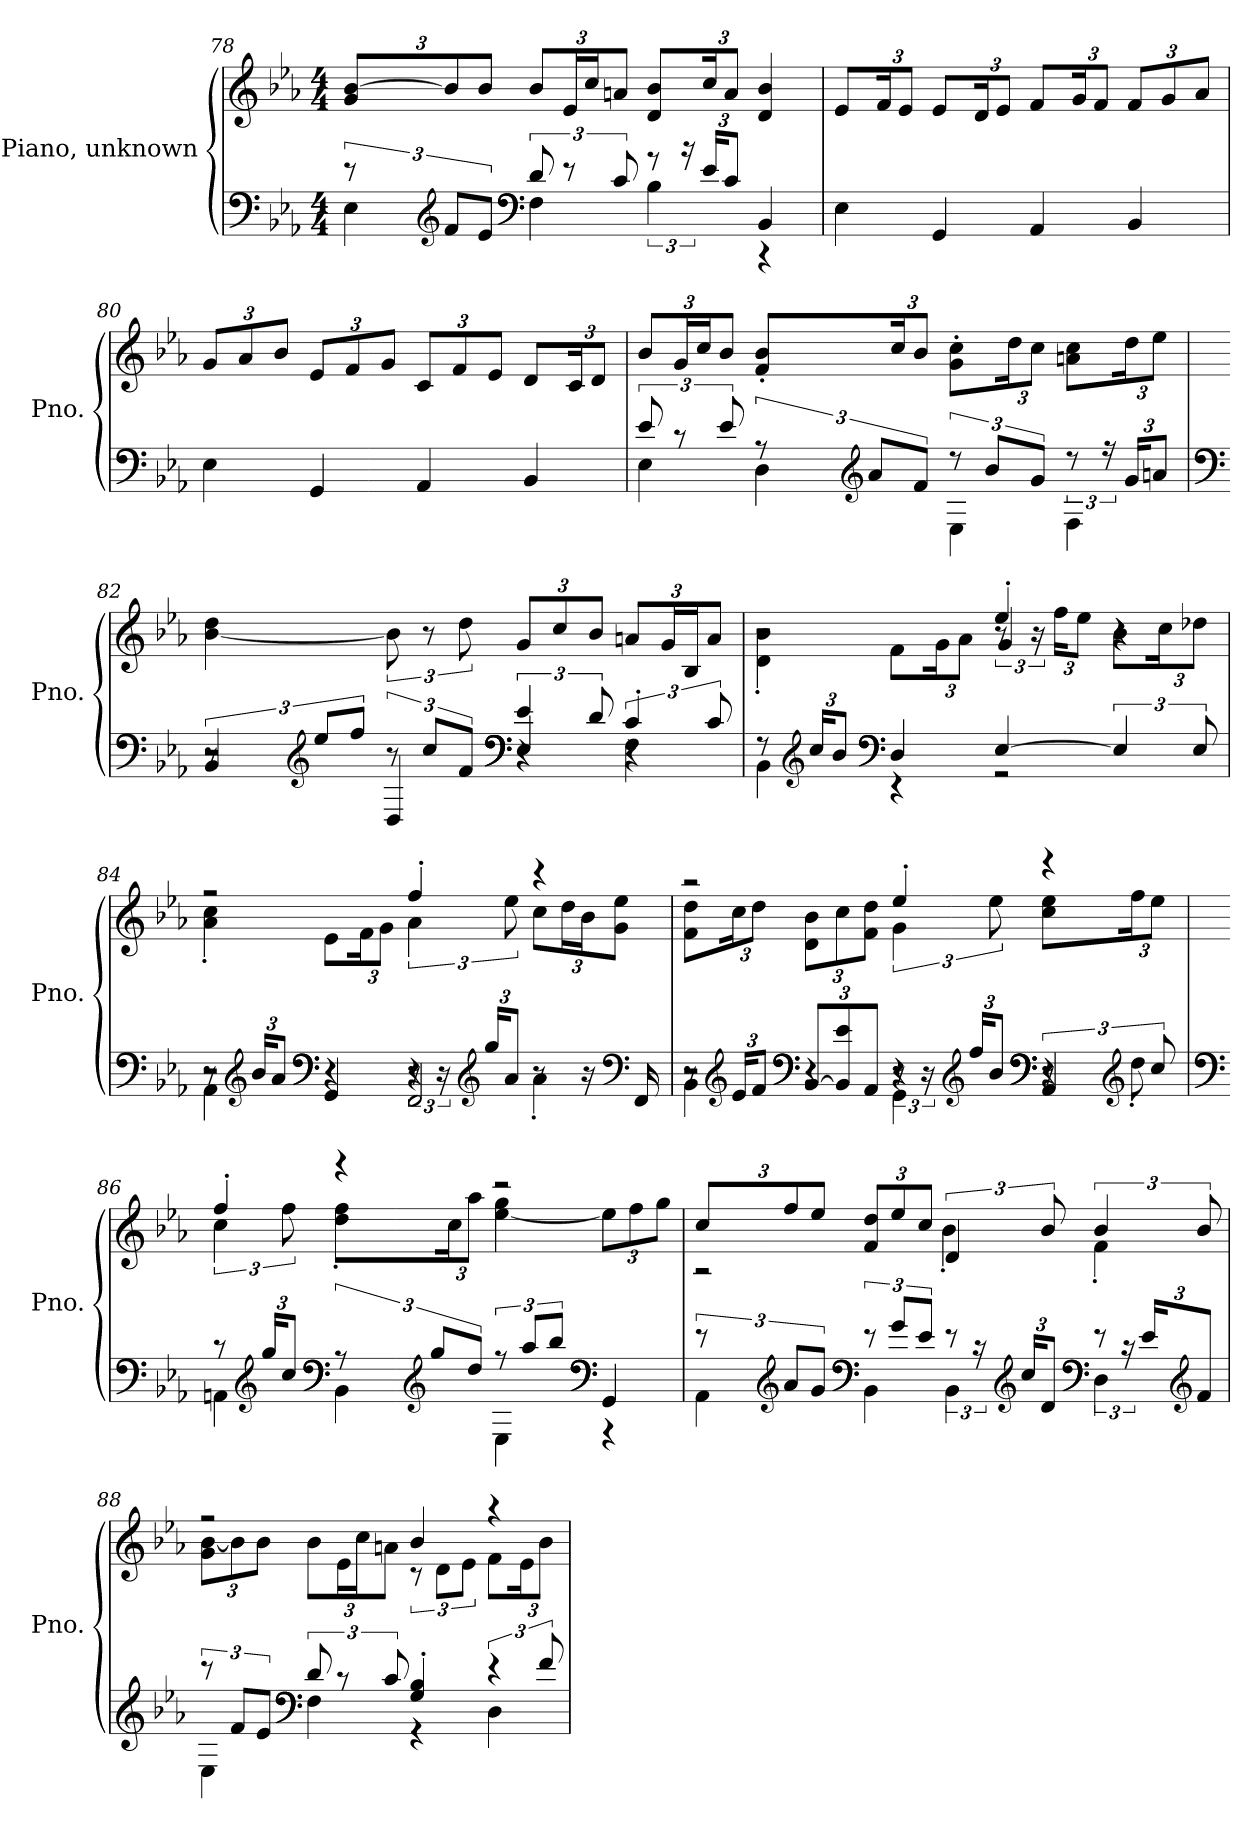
**kern	**kern
*part1	*part1
*staff2	*staff1
*I"Piano, unknown	*
*I'Pno.	*
*clefF4	*clefG2
*k[b-e-a-]	*k[b-e-a-]
*M4/4	*M4/4
=78	=78
*^	*
*	*	*Xbrackettup
12r	4E-\	12g/ [12b-/L
*clefG2	*	*
12f/L	.	12b-/]
12e-/J	.	12b-/J
*clefF4	*	*
12d/	4F\	12b-/L
12r	.	24e-/L
.	.	24cc/J
12c/	.	12an/J
12r	4B-\	8d/ 8b-/L
24r	.	.
24e-/KL	.	24cc/K
12c/J	.	12a/J
4BB-/	4r	4d/ 4b-/
*v	*v	*
!!LO:LB:g=z
=79	=79
4E-\	8e-/L
.	24f/K
.	12e-/J
4GG/	8e-/L
.	24d/K
.	12e-/J
4AA-/	8f/L
.	24g/K
.	12f/J
4BB-/	12f/L
.	12g/
.	12a-/J
=80	=80
4E-\	12g/L
.	12a-/
.	12b-/J
4GG/	12e-/L
.	12f/
.	12g/J
4AA-/	12c/L
.	12f/
.	12e-/J
4BB-/	8d/L
.	24c/K
.	12d/J
=81	=81
*^	*
12e-/	4E-\	12b-/L
12r	.	24g/L
.	.	24cc/J
12e-/	.	12b-/J
12r	4D\	8f/' 8b-/'L
*clefG2	*	*
12a-/L	.	.
.	.	24cc/K
12f/J	.	12b-/J
12r	4E-\	8g\' 8cc\'L
12b-/L	.	.
.	.	24dd\K
12g/J	.	12cc\J
12r	4F\	8an\ 8cc\L
24r	.	.
24g/KL	.	24dd\K
12an/J	.	12ee-\J
*v	*v	*
!!LO:LB:g=z
=82	=82
*clefF4	*
*^	*
*	*^	*
12r	2r	4BB-/	[4b-\ 4dd\
*clefG2	*	*	*
12ee-/L	.	.	.
12ff/J	.	.	.
*	*	*	*brackettup
12r	.	4D/	12b-\]
12cc/L	.	.	12r
12f/J	.	.	12dd\
*clefF4	*	*	*
*	*	*	*Xbrackettup
6e-/	4r	4E-/	12g/L
.	.	.	12cc/
12d/	.	.	12b-/J
6r	4F\	4c'/	12an/L
.	.	.	24g/L
.	.	.	24B-/J
12c/	.	.	12a/J
*	*v	*v	*
=83	=83	=83
*	*	*^
*	*	*	*^
8r	4BB-\	2r	4d\' 4b-\'	2r
*clefG2	*	*	*	*
*Xbrackettup	*	*	*	*
24cc/KL	.	.	.	.
12b-/J	.	.	.	.
*clefF4	*	*	*	*
4D/	4r	.	8f\L	.
.	.	.	24g\K	.
.	.	.	12a-\J	.
*	*	*	*brackettup	*
[4E-/	2r	4ee-'/	12r	4g/
.	.	.	24r	.
.	.	.	24ff\KL	.
.	.	.	12ee-\J	.
*brackettup	*	*	*	*
6E-/]	.	4r	8b-\L	4r
*	*	*	*Xbrackettup	*
.	.	.	24cc\K	.
12E-/	.	.	12dd-X\J	.
*	*	*	*v	*v
!!LO:PB:g=z
=84	=84	=84	=84
*	*^	*	*
8r	4AA-\	2r	2r	4a-\' 4cc\'
*clefG2	*	*	*	*
*Xbrackettup	*	*	*	*
24b-/KL	.	.	.	.
12a-/J	.	.	.	.
*clefF4	*	*	*	*
4GG/	4r	.	.	8e-\L
.	.	.	.	24f\K
.	.	.	.	12g\J
*brackettup	*	*	*	*brackettup
12r	4r	2FF/	4ff'/	6a-\
24r	.	.	.	.
*clefG2	*	*	*	*
24gg/KL	.	.	.	.
12a-/J	.	.	.	12ee-\
*	*	*	*	*Xbrackettup
8r	4a-'\	.	4r	12cc\L
.	.	.	.	24dd\L
16r	.	.	.	24b-\J
.	.	.	.	12g\ 12ee-\J
*clefF4	*	*	*	*
16FF/	.	.	.	.
=85	=85	=85	=85	=85
8r	4BB-\	2r	2r	8f\ 8dd\L
*clefG2	*	*	*	*
*Xbrackettup	*	*	*	*
24e-/KL	.	.	.	24cc\K
12f/J	.	.	.	12dd\J
*clefF4	*	*	*	*
[12BB-/L	4r	.	.	12d\ 12b-\L
12BB-/] 12e-/	.	.	.	12cc\
12AA-/J	.	.	.	12f\ 12dd\J
*brackettup	*	*	*	*brackettup
12r	4GG\	4r	4ee-'/	6g\
24r	.	.	.	.
*clefG2	*	*	*	*
24ff/KL	.	.	.	.
12b-/J	.	.	.	12ee-\
*clefF4	*	*	*	*
6r	8r	4AA-/	4r	8cc\ 8ee-\L
*clefG2	*	*	*	*
*	*	*	*	*Xbrackettup
.	8dd'\	.	.	24ff\K
12cc/	.	.	.	12ee-\J
*v	*v	*v	*	*
!!LO:LB:g=z	!!
=86	=86	=86
*clefF4	*	*
*^	*	*
*	*	*	*brackettup
8r	4AAn\	4ff'/	6cc\
*clefG2	*	*	*
*Xbrackettup	*	*	*
24gg/KL	.	.	.
12cc/J	.	.	12ff\
*clefF4	*	*	*
*brackettup	*	*	*
12r	4BB-\	4r	8dd\' 8ff\'L
*clefG2	*	*	*
12gg/L	.	.	.
*	*	*	*Xbrackettup
.	.	.	24cc\K
12dd/J	.	.	12aa-\J
12r	4E-\	2r	[4ee-\ 4gg\
12aa-/L	.	.	.
12bb-/J	.	.	.
*clefF4	*	*	*
4GG/	4r	.	12ee-\L]
.	.	.	12ff\
.	.	.	12gg\J
=87	=87	=87	=87
12r	4AA-\	12cc/L	2r
*clefG2	*	*	*
12a-/L	.	12ff/	.
12g/J	.	12ee-/J	.
*clefF4	*	*	*
12r	4BB-\	12f/ 12dd/L	.
12g/L	.	12ee-/	.
12e-/J	.	12cc/J	.
*	*	*brackettup	*
12r	4BB-\	6d/	4b-'\
24r	.	.	.
*clefG2	*	*	*
24cc/KL	.	.	.
12d/J	.	12b-/	.
*clefF4	*	*	*
12r	4D\	6b-/	4f'\
24r	.	.	.
24e-/KL	.	.	.
*clefG2	*	*	*
12f/J	.	12b-/	.
!!LO:LB:g=z	!!
=88	=88	=88	=88
*	*	*	*Xbrackettup
12r	4E-\	2r	12g\ [12b-\L
12f/L	.	.	12b-\]
12e-/J	.	.	12b-\J
*clefF4	*	*	*
12d/	4F\	.	12b-\L
12r	.	.	24e-\L
.	.	.	24cc\J
12c/	.	.	12an\J
*	*	*	*brackettup
4G/' 4B-/'	4r	4b-/	12r
.	.	.	12d\L
.	.	.	12e-\J
6r	4D\	4r	8f\L
*	*	*	*Xbrackettup
.	.	.	24e-\K
12f/	.	.	12b-\J
*v	*v	*	*
*	*v	*v
=	=
*-	*-
